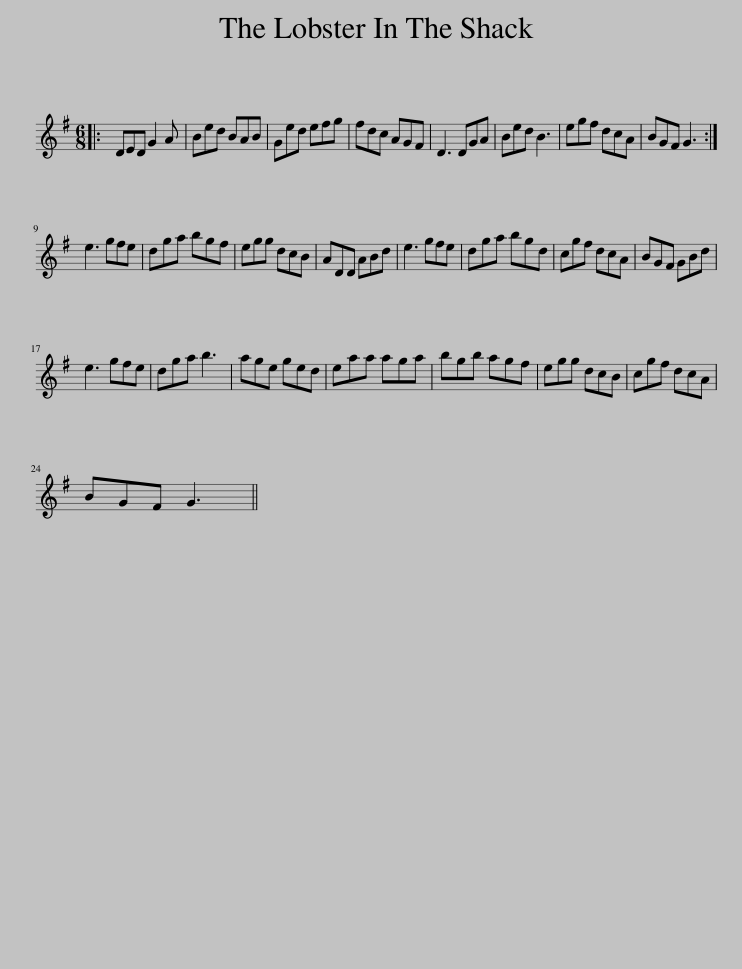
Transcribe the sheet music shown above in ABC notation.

X:1
L:1/8
M:6/8
I:linebreak $
K:G
V:1 treble
V:1
|: DED G2 A | Bed BAB | Ged efg | fdc AGF | D3 DGA | %5
 Bed B3 | egf dcA | BGF G3 :|$ e3 gfe | dga bgf | %10
 egg dcB | ADD ABd | e3 gfe | dga bgd | cgf dcA | %15
 BGF GBd |$ e3 gfe | dga b3 | age ged | eaa aga | %20
 bgb agf | egg dcB | cgf dcA |$ BGF G3 || %24
